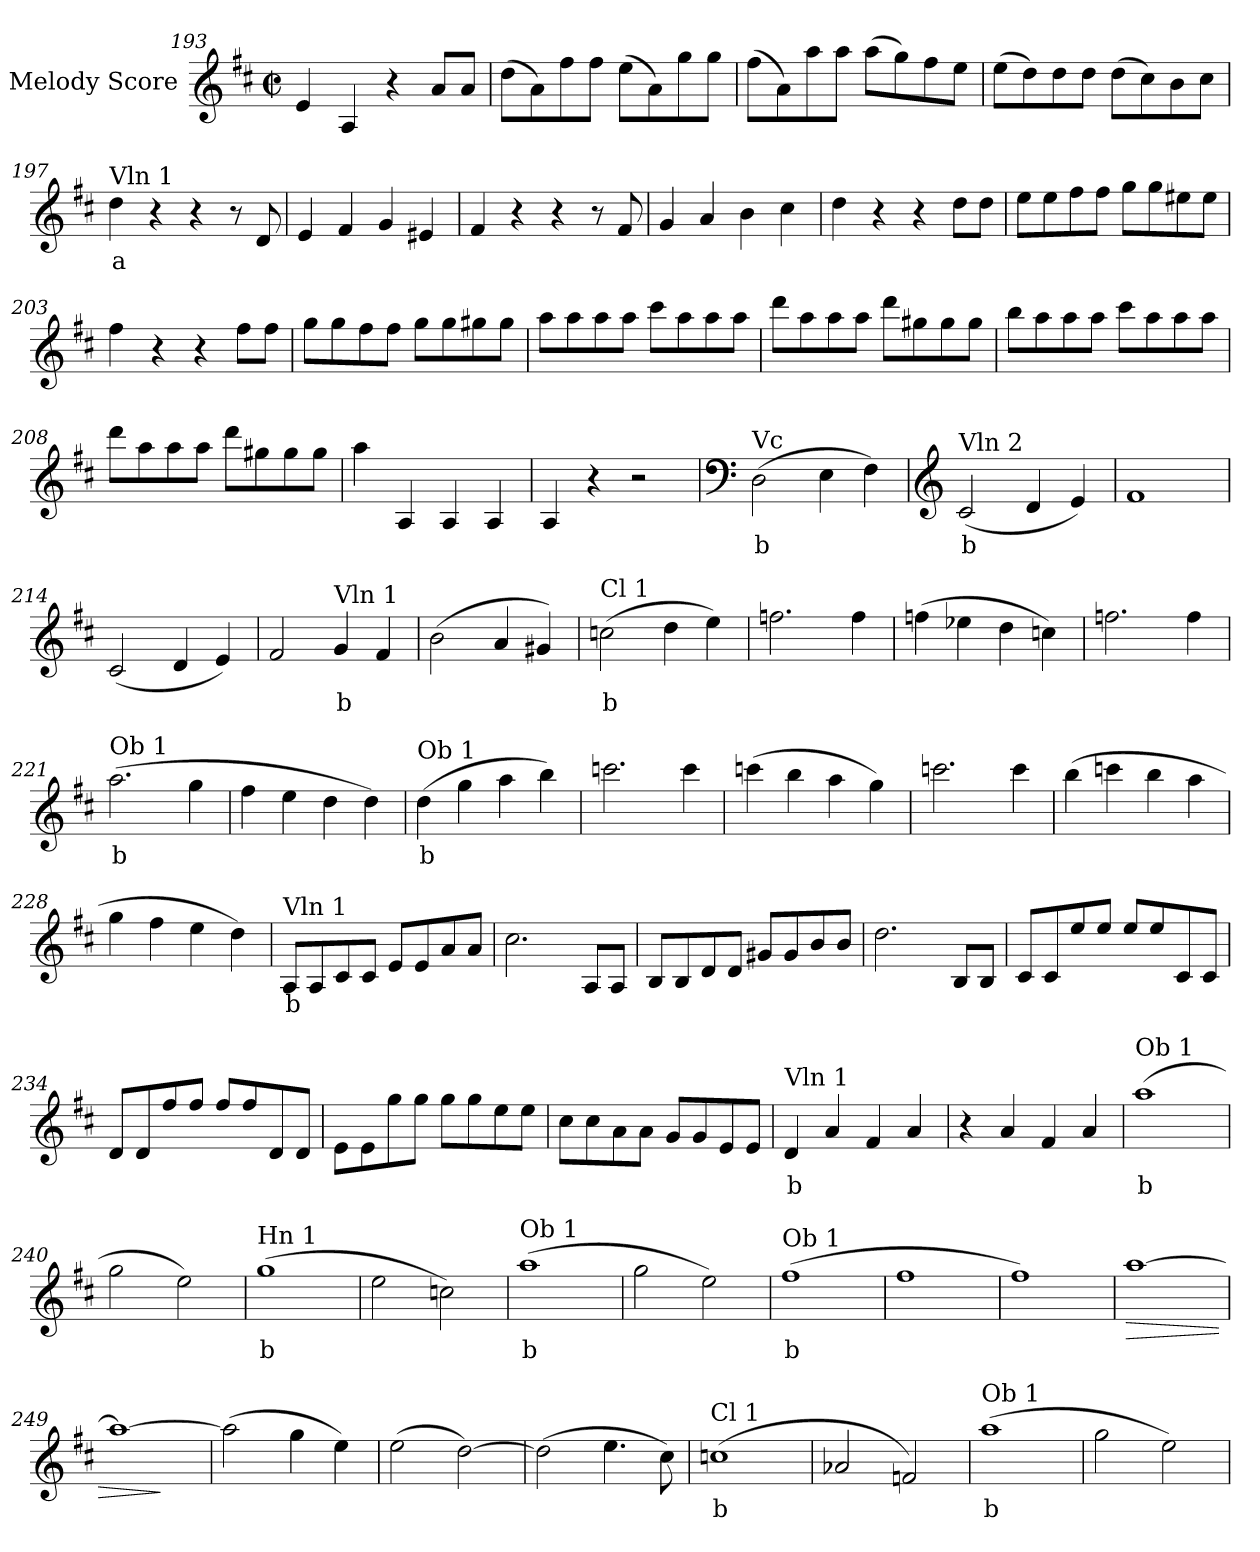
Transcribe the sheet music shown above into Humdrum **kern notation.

**kern	**text	**dynam
*part1	*part1	*part1
*staff1	*staff1	*staff1
*I"Melody Score	*	*
*clefG2	*	*
*k[f#c#]	*	*
*M2/2	*	*
*met(c|)	*	*
=193	=193	=193
4e/	.	.
4A/	.	.
4r	.	.
8a/L	.	.
8a/J	.	.
=194	=194	=194
(8dd\L	.	.
8a\)	.	.
8ff#\	.	.
8ff#\J	.	.
(8ee\L	.	.
8a\)	.	.
8gg\	.	.
8gg\J	.	.
=195	=195	=195
(8ff#\L	.	.
8a\)	.	.
8aa\	.	.
8aa\J	.	.
(8aa\L	.	.
8gg\)	.	.
8ff#\	.	.
8ee\J	.	.
=196	=196	=196
(8ee\L	.	.
8dd\)	.	.
8dd\	.	.
8dd\J	.	.
(8dd\L	.	.
8cc#\)	.	.
8b\	.	.
8cc#\J	.	.
=197	=197	=197
!LO:TX:a:t=Vln 1	!	!
!	!LO:LY:b:color=#FF0000	!
4dd\	a	.
4r	.	.
4r	.	.
8r	.	.
8d/	.	.
=198	=198	=198
4e/	.	.
4f#/	.	.
4g/	.	.
4e#X/	.	.
=199	=199	=199
4f#/	.	.
4r	.	.
4r	.	.
8r	.	.
8f#/	.	.
=200	=200	=200
4g/	.	.
4a/	.	.
4b\	.	.
4cc#\	.	.
=201	=201	=201
4dd\	.	.
4r	.	.
4r	.	.
8dd\L	.	.
8dd\J	.	.
=202	=202	=202
8ee\L	.	.
8ee\	.	.
8ff#\	.	.
8ff#\J	.	.
8gg\L	.	.
8gg\	.	.
8ee#X\	.	.
8ee#\J	.	.
=203	=203	=203
4ff#\	.	.
4r	.	.
4r	.	.
8ff#\L	.	.
8ff#\J	.	.
=204	=204	=204
8gg\L	.	.
8gg\	.	.
8ff#\	.	.
8ff#\J	.	.
8gg\L	.	.
8gg\	.	.
8gg#X\	.	.
8gg#\J	.	.
=205	=205	=205
8aa\L	.	.
8aa\	.	.
8aa\	.	.
8aa\J	.	.
8ccc#\L	.	.
8aa\	.	.
8aa\	.	.
8aa\J	.	.
=206	=206	=206
8ddd\L	.	.
8aa\	.	.
8aa\	.	.
8aa\J	.	.
8ddd\L	.	.
8gg#X\	.	.
8gg#\	.	.
8gg#\J	.	.
=207	=207	=207
8bb\L	.	.
8aa\	.	.
8aa\	.	.
8aa\J	.	.
8ccc#\L	.	.
8aa\	.	.
8aa\	.	.
8aa\J	.	.
=208	=208	=208
8ddd\L	.	.
8aa\	.	.
8aa\	.	.
8aa\J	.	.
8ddd\L	.	.
8gg#X\	.	.
8gg#\	.	.
8gg#\J	.	.
=209	=209	=209
4aa\	.	.
4A/	.	.
4A/	.	.
4A/	.	.
=210	=210	=210
4A/	.	.
4r	.	.
2r	.	.
=211	=211	=211
*clefF4	*	*
!LO:TX:a:t=Vc	!	!
!	!LO:LY:b:color=#FF0000	!
(2D\	b	.
4E\	.	.
4F#\)	.	.
=212	=212	=212
*clefG2	*	*
!LO:TX:a:t=Vln 2	!	!
!	!LO:LY:b:color=#FF0000	!
(2c#/	b	.
4d/	.	.
4e/)	.	.
=213	=213	=213
1f#	.	.
=214	=214	=214
(2c#/	.	.
4d/	.	.
4e/)	.	.
=215	=215	=215
2f#/	.	.
!LO:TX:a:t=Vln 1	!	!
!	!LO:LY:b:color=#FF0000	!
4g/	b	.
4f#/	.	.
=216	=216	=216
(2b\	.	.
4a/	.	.
4g#X/)	.	.
=217	=217	=217
!LO:TX:a:t=Cl 1	!	!
!	!LO:LY:b:color=#FF0000	!
(2cc\	b	.
4dd\	.	.
4ee\)	.	.
=218	=218	=218
2.ff\	.	.
4ff\	.	.
=219	=219	=219
(4ff\	.	.
4ee-X\	.	.
4dd\	.	.
4cc\)	.	.
=220	=220	=220
2.ff\	.	.
4ff\	.	.
=221	=221	=221
!LO:TX:a:t=Ob 1	!	!
!	!LO:LY:b:color=#FF0000	!
(2.aa\	b	.
4gg\	.	.
=222	=222	=222
4ff#\	.	.
4ee\	.	.
4dd\	.	.
4dd\)	.	.
=223	=223	=223
!LO:TX:a:t=Ob 1	!	!
!	!LO:LY:b:color=#FF0000	!
(4dd\	b	.
4gg\	.	.
4aa\	.	.
4bb\)	.	.
=224	=224	=224
2.cccn\	.	.
4ccc\	.	.
=225	=225	=225
(4cccn\	.	.
4bb\	.	.
4aa\	.	.
4gg\)	.	.
=226	=226	=226
2.cccn\	.	.
4ccc\	.	.
=227	=227	=227
(4bb\	.	.
4cccn\	.	.
4bb\	.	.
4aa\	.	.
=228	=228	=228
4gg\	.	.
4ff#\	.	.
4ee\	.	.
4dd\)	.	.
=229	=229	=229
!LO:TX:a:t=Vln 1	!	!
!	!LO:LY:b:color=#FF0000	!
8A/L	b	.
8A/	.	.
8c#/	.	.
8c#/J	.	.
8e/L	.	.
8e/	.	.
8a/	.	.
8a/J	.	.
=230	=230	=230
2.cc#\	.	.
8A/L	.	.
8A/J	.	.
=231	=231	=231
8B/L	.	.
8B/	.	.
8d/	.	.
8d/J	.	.
8g#X/L	.	.
8g#/	.	.
8b/	.	.
8b/J	.	.
=232	=232	=232
2.dd\	.	.
8B/L	.	.
8B/J	.	.
=233	=233	=233
8c#/L	.	.
8c#/	.	.
8ee/	.	.
8ee/J	.	.
8ee/L	.	.
8ee/	.	.
8c#/	.	.
8c#/J	.	.
=234	=234	=234
8d/L	.	.
8d/	.	.
8ff#/	.	.
8ff#/J	.	.
8ff#/L	.	.
8ff#/	.	.
8d/	.	.
8d/J	.	.
=235	=235	=235
8e\L	.	.
8e\	.	.
8gg\	.	.
8gg\J	.	.
8gg\L	.	.
8gg\	.	.
8ee\	.	.
8ee\J	.	.
=236	=236	=236
8cc#\L	.	.
8cc#\	.	.
8a\	.	.
8a\J	.	.
8g/L	.	.
8g/	.	.
8e/	.	.
8e/J	.	.
=237	=237	=237
!LO:TX:a:t=Vln 1	!	!
!	!LO:LY:b:color=#FF0000	!
4d/	b	.
4a/	.	.
4f#/	.	.
4a/	.	.
=238	=238	=238
4r	.	.
4a/	.	.
4f#/	.	.
4a/	.	.
=239	=239	=239
!LO:TX:a:t=Ob 1	!	!
!	!LO:LY:b:color=#FF0000	!
(1aa	b	.
=240	=240	=240
2gg\	.	.
2ee\)	.	.
=241	=241	=241
!LO:TX:a:t=Hn 1	!	!
!	!LO:LY:b:color=#FF0000	!
(1gg	b	.
=242	=242	=242
2ee\	.	.
2cc\)	.	.
=243	=243	=243
!LO:TX:a:t=Ob 1	!	!
!	!LO:LY:b:color=#FF0000	!
(1aa	b	.
=244	=244	=244
2gg\	.	.
2ee\)	.	.
=245	=245	=245
!LO:TX:a:t=Ob 1	!	!
!	!LO:LY:b:color=#FF0000	!
(1ff#	b	.
=246	=246	=246
1ff#	.	.
=247	=247	=247
1ff#)	.	.
=248	=248	=248
!	!	!LO:HP:b
[1aa	.	>
=249	=249	=249
1aa_	.	.
.	.	]
=250	=250	=250
(2aa\]	.	.
4gg\	.	.
4ee\)	.	.
=251	=251	=251
(2ee\	.	.
[2dd\)	.	.
=252	=252	=252
(2dd\]	.	.
4.ee\	.	.
8cc#\)	.	.
=253	=253	=253
!LO:TX:a:t=Cl 1	!	!
!	!LO:LY:b:color=#FF0000	!
(1cc	b	.
=254	=254	=254
2a-X/	.	.
2f/)	.	.
=255	=255	=255
!LO:TX:a:t=Ob 1	!	!
!	!LO:LY:b:color=#FF0000	!
(1aa	b	.
=256	=256	=256
2gg\	.	.
2ee\)	.	.
=	=	=
*-	*-	*-
